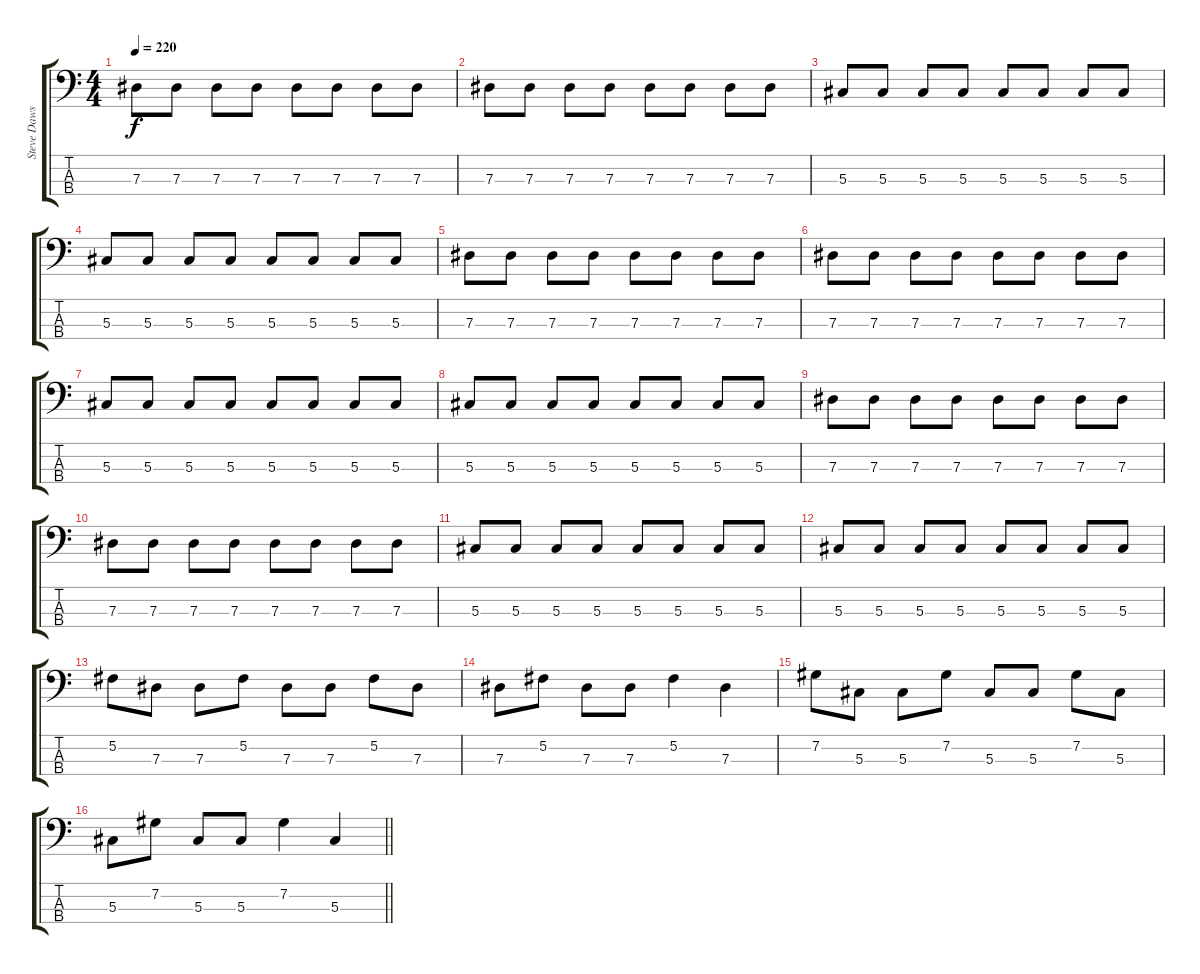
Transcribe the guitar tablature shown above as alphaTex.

\track ("Steve Dawson" "Steve Daws") {instrument electricbassfinger}
\staff {score tabs}
\tuning (Gb2 Db2 Ab1 Eb1) {hide}
\ts (4 4)
\tempo 220
\clef f4
\ks c
7.3.8{dy f} 7.3.8 7.3.8 7.3.8 7.3.8 7.3.8 7.3.8 7.3.8 |
7.3.8 7.3.8 7.3.8 7.3.8 7.3.8 7.3.8 7.3.8 7.3.8 |
5.3.8 5.3.8 5.3.8 5.3.8 5.3.8 5.3.8 5.3.8 5.3.8 |
5.3.8 5.3.8 5.3.8 5.3.8 5.3.8 5.3.8 5.3.8 5.3.8 |
7.3.8 7.3.8 7.3.8 7.3.8 7.3.8 7.3.8 7.3.8 7.3.8 |
7.3.8 7.3.8 7.3.8 7.3.8 7.3.8 7.3.8 7.3.8 7.3.8 |
5.3.8 5.3.8 5.3.8 5.3.8 5.3.8 5.3.8 5.3.8 5.3.8 |
5.3.8 5.3.8 5.3.8 5.3.8 5.3.8 5.3.8 5.3.8 5.3.8 |
7.3.8 7.3.8 7.3.8 7.3.8 7.3.8 7.3.8 7.3.8 7.3.8 |
7.3.8 7.3.8 7.3.8 7.3.8 7.3.8 7.3.8 7.3.8 7.3.8 |
5.3.8 5.3.8 5.3.8 5.3.8 5.3.8 5.3.8 5.3.8 5.3.8 |
5.3.8 5.3.8 5.3.8 5.3.8 5.3.8 5.3.8 5.3.8 5.3.8 |
5.2.8 7.3.8 7.3.8 5.2.8 7.3.8 7.3.8 5.2.8 7.3.8 |
7.3.8 5.2.8 7.3.8 7.3.8 5.2.4 7.3.4 |
7.2.8 5.3.8 5.3.8 7.2.8 5.3.8 5.3.8 7.2.8 5.3.8 |
\barLineRight lightlight
5.3.8 7.2.8 5.3.8 5.3.8 7.2.4 5.3.4
